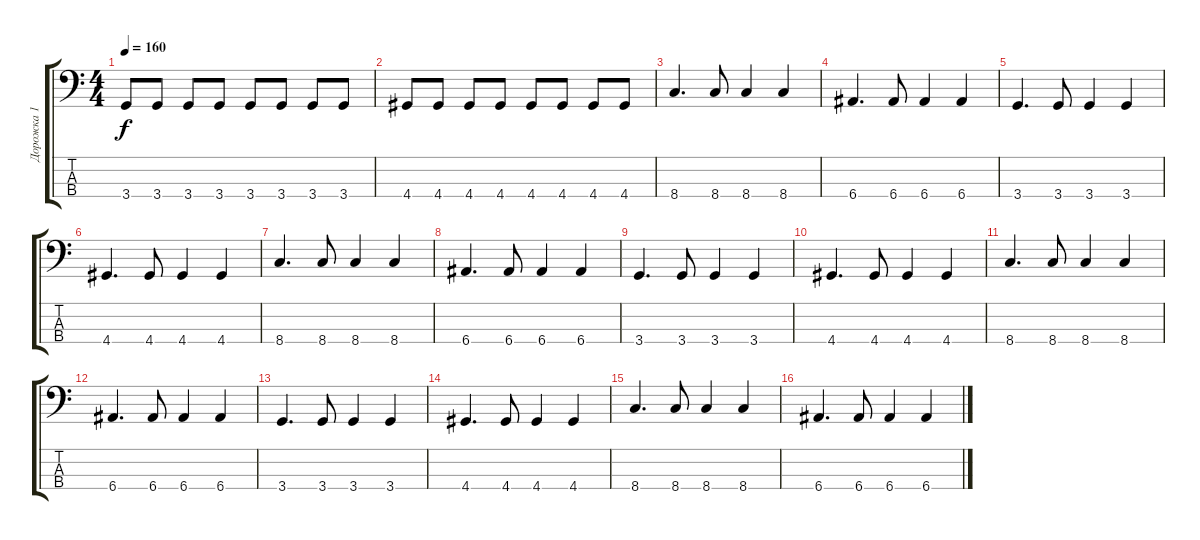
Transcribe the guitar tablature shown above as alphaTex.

\track ("Дорожка 1" "Дорожка 1") {instrument electricbassfinger}
\staff {score tabs}
\tuning (G2 D2 A1 E1) {hide}
\ts (4 4)
\tempo 160
\clef f4
\ks c
3.4.8{dy f} 3.4.8 3.4.8 3.4.8 3.4.8 3.4.8 3.4.8 3.4.8 |
4.4.8 4.4.8 4.4.8 4.4.8 4.4.8 4.4.8 4.4.8 4.4.8 |
8.4.4{d} 8.4.8 8.4.4 8.4.4 |
6.4.4{d} 6.4.8 6.4.4 6.4.4 |
3.4.4{d} 3.4.8 3.4.4 3.4.4 |
4.4.4{d} 4.4.8 4.4.4 4.4.4 |
8.4.4{d} 8.4.8 8.4.4 8.4.4 |
6.4.4{d} 6.4.8 6.4.4 6.4.4 |
3.4.4{d} 3.4.8 3.4.4 3.4.4 |
4.4.4{d} 4.4.8 4.4.4 4.4.4 |
8.4.4{d} 8.4.8 8.4.4 8.4.4 |
6.4.4{d} 6.4.8 6.4.4 6.4.4 |
3.4.4{d} 3.4.8 3.4.4 3.4.4 |
4.4.4{d} 4.4.8 4.4.4 4.4.4 |
8.4.4{d} 8.4.8 8.4.4 8.4.4 |
6.4.4{d} 6.4.8 6.4.4 6.4.4
